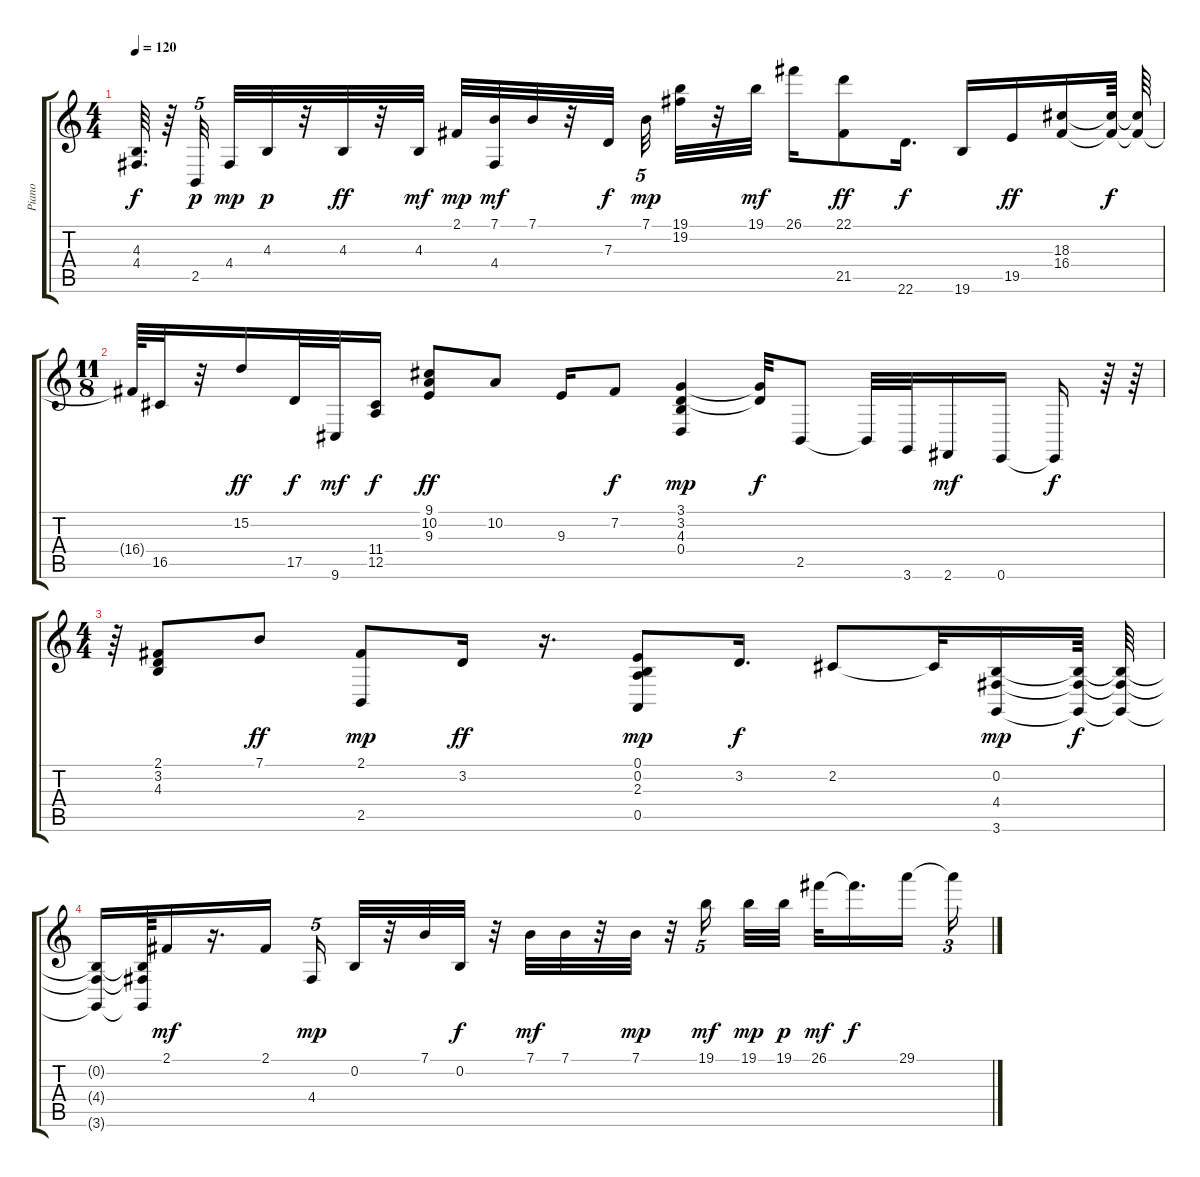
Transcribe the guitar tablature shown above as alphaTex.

\track ("Piano" "Piano") {instrument acousticgrandpiano}
\staff {score tabs}
\tuning (E4 B3 G3 D3 A2 E2) {hide}
\ts (4 4)
\tempo 120
\clef g2
\ks c
(4.3{t} 4.4{t}).64{d dy f} r.64 2.5.32{tu (5 4) dy p} 4.4.32{dy mp} 4.3.32{dy p} r.32 4.3.32{dy ff} r.32 4.3.32{dy mf} 2.1.32{dy mp} (7.1 4.4).32{dy mf} 7.1.32 r.32 7.3.32{dy f} 7.1.32{tu (5 4) dy mp} (19.1 19.2).32 r.32 19.1.32{dy mf} 26.1.16 (22.1 21.5).8{dy ff} 22.6.16{d dy f} 19.6.16 19.5.16{dy ff} (18.3 16.4).16 (18.3{t} 16.4{t}).64{dy f} (18.3{t} 16.4{t}).64 |
\ts (11 8)
16.4{t}.64 16.5.32 r.32 15.2.16{dy ff} 17.5.32{dy f} 9.6.32{dy mf} (11.4 12.5).16{dy f} (9.1 10.2 9.3).8{dy ff} 10.2.8 9.3.16 7.2.8{dy f} (3.1 3.2 4.3 0.4).4{dy mp} (3.1{t} 3.2{t}).32{dy f} 2.5.8 2.5{t}.32 3.6.32 2.6.16{dy mf} 0.6.16 0.6{t}.16{dy f} r.64 r.64 |
\ts (4 4)
r.64 (2.1 3.2 4.3).8 7.1.8{dy ff} (2.1 2.5).8{dy mp} 3.2.16{dy ff} r.16{d} (0.1 0.2 2.3 0.5).8{dy mp} 3.2.16{d dy f} 2.2.8 2.2{t}.32 (0.2 4.4 3.6).16{dy mp} (0.2{t} 4.4{t} 3.6{t}).64{dy f} (0.2{t} 4.4{t} 3.6{t}).64 |
(0.2{t} 4.4{t} 3.6{t}).16 (0.2{t} 4.4{t} 3.6{t}).64 2.1.16{dy mf} r.16{d} 2.1.16 4.4.16{tu (5 4) dy mp} 0.2.32 r.32 7.1.32 0.2.32{dy f} r.32 7.1.32{dy mf} 7.1.32 r.32 7.1.32{dy mp} r.32 19.1.16{tu (5 4) dy mf} 19.1.32{dy mp} 19.1.32{dy p} 26.1.32{dy mf} 26.1{t}.16{d dy f} 29.1.16 29.1{t}.16{tu (3 2)}
